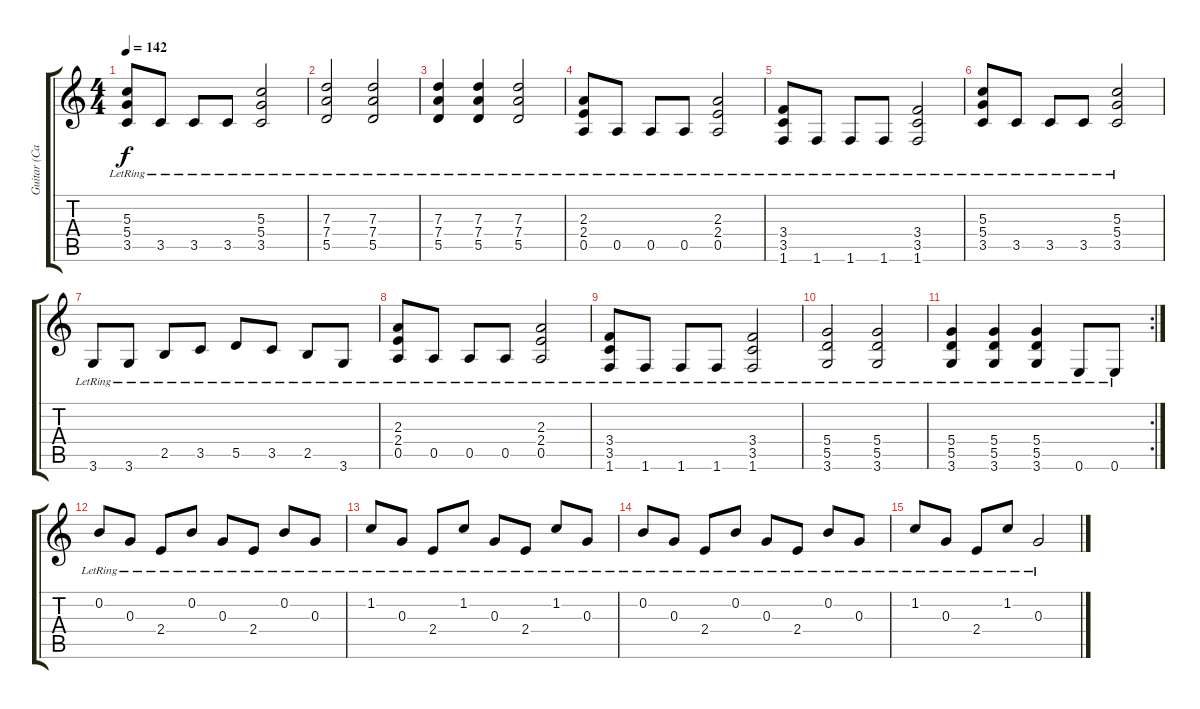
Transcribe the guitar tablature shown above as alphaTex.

\track ("Guitar (Carry)" "Guitar (Ca") {instrument acousticguitarsteel}
\staff {score tabs}
\tuning (E4 B3 G3 D3 A2 E2) {hide}
\ts (4 4)
\tempo 142
\clef g2
\ks c
(5.3{lr} 5.4{lr} 3.5{lr}).8{dy f} 3.5{lr}.8 3.5{lr}.8 3.5{lr}.8 (5.3{lr} 5.4{lr} 3.5{lr}).2 |
(7.3{lr} 7.4{lr} 5.5{lr}).2 (7.3{lr} 7.4{lr} 5.5{lr}).2 |
(7.3{lr} 7.4{lr} 5.5{lr}).4 (7.3{lr} 7.4{lr} 5.5{lr}).4 (7.3{lr} 7.4{lr} 5.5{lr}).2 |
(2.3{lr} 2.4{lr} 0.5{lr}).8 0.5{lr}.8 0.5{lr}.8 0.5{lr}.8 (2.3{lr} 2.4{lr} 0.5{lr}).2 |
(3.4{lr} 3.5{lr} 1.6{lr}).8 1.6{lr}.8 1.6{lr}.8 1.6{lr}.8 (3.4{lr} 3.5{lr} 1.6{lr}).2 |
(5.3{lr} 5.4{lr} 3.5{lr}).8 3.5{lr}.8 3.5{lr}.8 3.5{lr}.8 (5.3{lr} 5.4{lr} 3.5{lr}).2 |
3.6{lr}.8 3.6{lr}.8 2.5{lr}.8 3.5{lr}.8 5.5{lr}.8 3.5{lr}.8 2.5{lr}.8 3.6{lr}.8 |
(2.3{lr} 2.4{lr} 0.5{lr}).8 0.5{lr}.8 0.5{lr}.8 0.5{lr}.8 (2.3{lr} 2.4{lr} 0.5{lr}).2 |
(3.4{lr} 3.5{lr} 1.6{lr}).8 1.6{lr}.8 1.6{lr}.8 1.6{lr}.8 (3.4{lr} 3.5{lr} 1.6{lr}).2 |
(5.4{lr} 5.5{lr} 3.6{lr}).2 (5.4{lr} 5.5{lr} 3.6{lr}).2 |
\rc 2
(5.4{lr} 5.5{lr} 3.6{lr}).4 (5.4{lr} 5.5{lr} 3.6{lr}).4 (5.4{lr} 5.5{lr} 3.6{lr}).4 0.6{lr}.8 0.6{lr}.8 |
0.2{lr}.8 0.3{lr}.8 2.4{lr}.8 0.2{lr}.8 0.3{lr}.8 2.4{lr}.8 0.2{lr}.8 0.3{lr}.8 |
1.2{lr}.8 0.3{lr}.8 2.4{lr}.8 1.2{lr}.8 0.3{lr}.8 2.4{lr}.8 1.2{lr}.8 0.3{lr}.8 |
0.2{lr}.8 0.3{lr}.8 2.4{lr}.8 0.2{lr}.8 0.3{lr}.8 2.4{lr}.8 0.2{lr}.8 0.3{lr}.8 |
1.2{lr}.8 0.3{lr}.8 2.4{lr}.8 1.2{lr}.8 0.3{lr}.2
